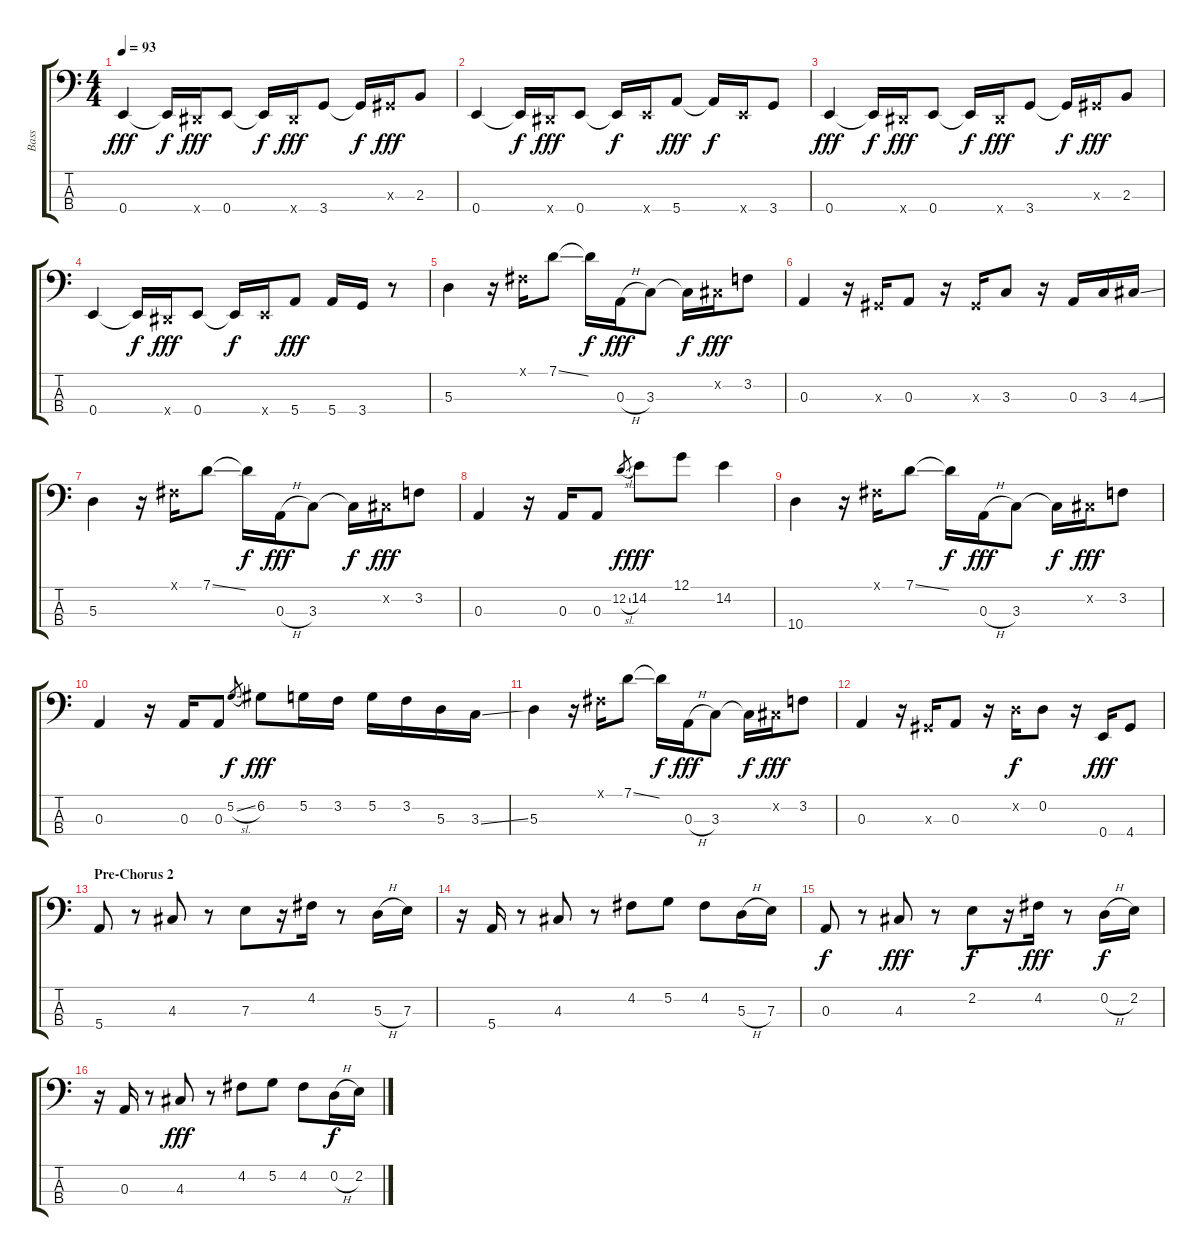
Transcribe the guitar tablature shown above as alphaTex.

\track ("Bass" "Bass") {instrument electricbassfinger}
\staff {score tabs}
\tuning (G2 D2 A1 E1) {hide}
\ts (4 4)
\tempo 93
\clef f4
\ks c
0.4.4{dy fff} 0.4{t}.16{dy f} -1.4{x}.16{dy fff} 0.4.8 0.4{t}.16{dy f} -1.4{x}.16{dy fff} 3.4.8 3.4{t}.16{dy f} -1.3{x}.16{dy fff} 2.3.8 |
0.4.4 0.4{t}.16{dy f} -1.4{x}.16{dy fff} 0.4.8 0.4{t}.16{dy f} 0.4{x}.16 5.4.8{dy fff} 5.4{t}.16{dy f} 0.4{x}.16 3.4.8 |
0.4.4{dy fff} 0.4{t}.16{dy f} -1.4{x}.16{dy fff} 0.4.8 0.4{t}.16{dy f} -1.4{x}.16{dy fff} 3.4.8 3.4{t}.16{dy f} -1.3{x}.16{dy fff} 2.3.8 |
0.4.4 0.4{t}.16{dy f} -1.4{x}.16{dy fff} 0.4.8 0.4{t}.16{dy f} 0.4{x}.16 5.4.8{dy fff} 5.4.16 3.4.16 r.8 |
5.3.4 r.16 -1.1{x}.16 7.1{ss}.8 7.1{t}.16{dy f} 0.3{h}.16{dy fff} 3.3.8 3.3{t}.16{dy f} -1.2{x}.16{dy fff} 3.2.8 |
0.3.4 r.16 -1.3{x}.16 0.3.8 r.16 -1.3{x}.16 3.3.8 r.16 0.3.16 3.3.16 4.3{ss}.16 |
5.3.4 r.16 -1.1{x}.16 7.1{ss}.8 7.1{t}.16{dy f} 0.3{h}.16{dy fff} 3.3.8 3.3{t}.16{dy f} -1.2{x}.16{dy fff} 3.2.8 |
0.3.4 r.16 0.3.16 0.3.8 12.2{sl}.8{gr dy f} 14.2.8{dy fff} 12.1.8 14.2.4 |
10.4.4 r.16 -1.1{x}.16 7.1{ss}.8 7.1{t}.16{dy f} 0.3{h}.16{dy fff} 3.3.8 3.3{t}.16{dy f} -1.2{x}.16{dy fff} 3.2.8 |
0.3.4 r.16 0.3.16 0.3.8 5.2{sl}.8{gr dy f} 6.2.8{dy fff} 5.2.16 3.2.16 5.2.16 3.2.16 5.3.16 3.3{ss}.16 |
5.3.4 r.16 -1.1{x}.16 7.1{ss}.8 7.1{t}.16{dy f} 0.3{h}.16{dy fff} 3.3.8 3.3{t}.16{dy f} -1.2{x}.16{dy fff} 3.2.8 |
0.3.4 r.16 -1.3{x}.16 0.3.8 r.16 0.2{x}.16{dy f} 0.2.8 r.16 0.4.16{dy fff} 4.4.8 |
\section ("" "Pre-Chorus 2")
5.4.8 r.8 4.3.8 r.8 7.3.8 r.16 4.2.16 r.8 5.3{h}.16 7.3.16 |
r.16 5.4.16 r.8 4.3.8 r.8 4.2.8 5.2.8 4.2.8 5.3{h}.16 7.3.16 |
0.3.8{dy f} r.8 4.3.8{dy fff} r.8 2.2.8{dy f} r.16 4.2.16{dy fff} r.8 0.2{h}.16{dy f} 2.2.16 |
r.16 0.3.16 r.8 4.3.8{dy fff} r.8 4.2.8 5.2.8 4.2.8 0.2{h}.16{dy f} 2.2.16
